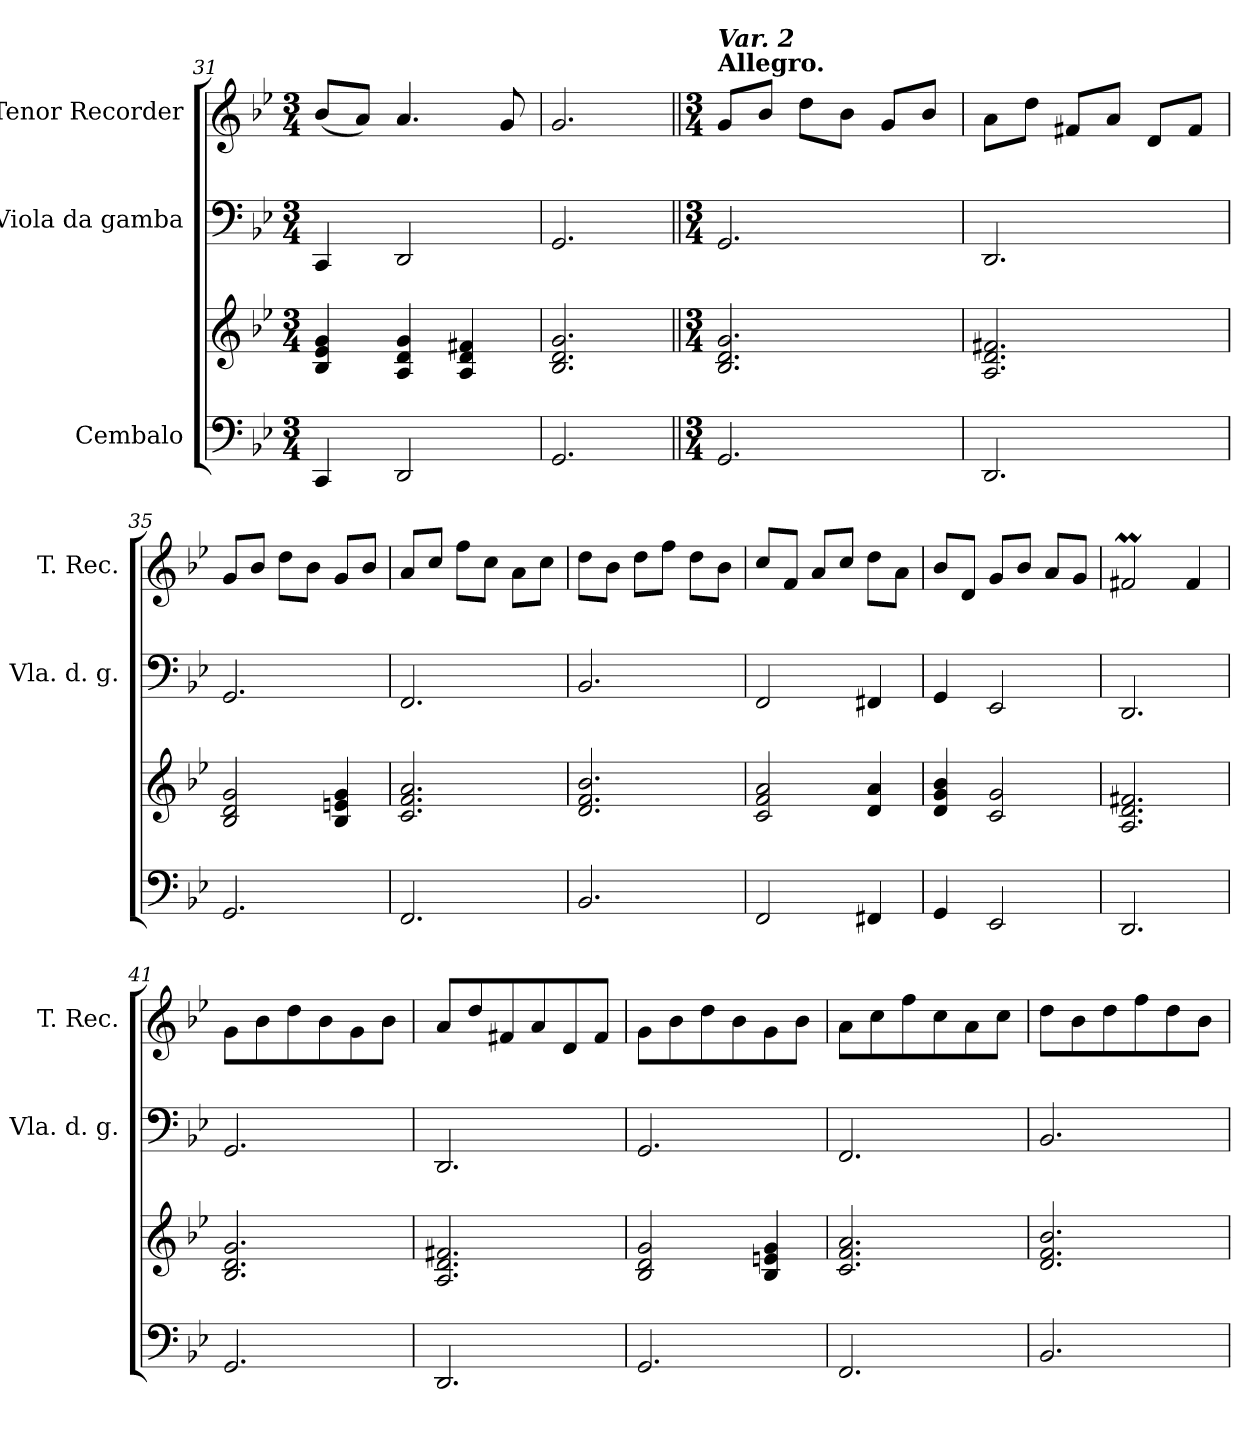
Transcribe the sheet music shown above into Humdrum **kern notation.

**kern	**kern	**kern	**kern
*part3	*part3	*part2	*part1
*staff4	*staff3	*staff2	*staff1
*I"Cembalo	*	*I"Viola da gamba	*I"Tenor Recorder
*	*	*I'Vla. d. g.	*I'T. Rec.
*clefF4	*clefG2	*clefF4	*clefG2
*k[b-e-]	*k[b-e-]	*k[b-e-]	*k[b-e-]
*M3/4	*M3/4	*M3/4	*M3/4
=31	=31	=31	=31
4CC/	4B-/ 4e-/ 4g/	4CC/	(8b-/L
.	.	.	8a/J)
2DD/	4A/ 4d/ 4g/	2DD/	4.a/
.	4A/ 4d/ 4f#X/	.	.
.	.	.	8g/
=32	=32	=32	=32
2.GG/	2.B-/ 2.d/ 2.g/	2.GG/	2.g/
!!LO:LB:g=z
=33||	=33||	=33||	=33||
*M3/4	*M3/4	*M3/4	*M3/4
*	*	*	*MM120
!	!	!	!LO:TX:a:B:t=Allegro.
!	!	!	!LO:TX:a:Bi:t=Var. 2
2.GG/	2.B-/ 2.d/ 2.g/	2.GG/	8g/L
.	.	.	8b-/J
.	.	.	8dd\L
.	.	.	8b-\J
.	.	.	8g/L
.	.	.	8b-/J
=34	=34	=34	=34
2.DD/	2.A/ 2.d/ 2.f#X/	2.DD/	8a\L
.	.	.	8dd\J
.	.	.	8f#X/L
.	.	.	8a/J
.	.	.	8d/L
.	.	.	8f#/J
=35	=35	=35	=35
2.GG/	2B-/ 2d/ 2g/	2.GG/	8g/L
.	.	.	8b-/J
.	.	.	8dd\L
.	.	.	8b-\J
.	4B-/ 4en/ 4g/	.	8g/L
.	.	.	8b-/J
=36	=36	=36	=36
2.FF/	2.c/ 2.f/ 2.a/	2.FF/	8a/L
.	.	.	8cc/J
.	.	.	8ff\L
.	.	.	8cc\J
.	.	.	8a\L
.	.	.	8cc\J
=37	=37	=37	=37
2.BB-/	2.d/ 2.f/ 2.b-/	2.BB-/	8dd\L
.	.	.	8b-\J
.	.	.	8dd\L
.	.	.	8ff\J
.	.	.	8dd\L
.	.	.	8b-\J
=38	=38	=38	=38
2FF/	2c/ 2f/ 2a/	2FF/	8cc/L
.	.	.	8f/J
.	.	.	8a/L
.	.	.	8cc/J
4FF#X/	4d/ 4a/	4FF#X/	8dd\L
.	.	.	8a\J
=39	=39	=39	=39
4GG/	4d/ 4g/ 4b-/	4GG/	8b-/L
.	.	.	8d/J
2EE-/	2c/ 2g/	2EE-/	8g/L
.	.	.	8b-/J
.	.	.	8a/L
.	.	.	8g/J
=40	=40	=40	=40
2.DD/	2.A/ 2.d/ 2.f#X/	2.DD/	2f#Xm/
.	.	.	4f#/
!!LO:LB:g=z
=41	=41	=41	=41
2.GG/	2.B-/ 2.d/ 2.g/	2.GG/	8g\L
.	.	.	8b-\
.	.	.	8dd\
.	.	.	8b-\
.	.	.	8g\
.	.	.	8b-\J
=42	=42	=42	=42
2.DD/	2.A/ 2.d/ 2.f#X/	2.DD/	8a/L
.	.	.	8dd/
.	.	.	8f#X/
.	.	.	8a/
.	.	.	8d/
.	.	.	8f#/J
=43	=43	=43	=43
2.GG/	2B-/ 2d/ 2g/	2.GG/	8g\L
.	.	.	8b-\
.	.	.	8dd\
.	.	.	8b-\
.	4B-/ 4en/ 4g/	.	8g\
.	.	.	8b-\J
=44	=44	=44	=44
2.FF/	2.c/ 2.f/ 2.a/	2.FF/	8a\L
.	.	.	8cc\
.	.	.	8ff\
.	.	.	8cc\
.	.	.	8a\
.	.	.	8cc\J
=45	=45	=45	=45
2.BB-/	2.d/ 2.f/ 2.b-/	2.BB-/	8dd\L
.	.	.	8b-\
.	.	.	8dd\
.	.	.	8ff\
.	.	.	8dd\
.	.	.	8b-\J
=	=	=	=
*-	*-	*-	*-
